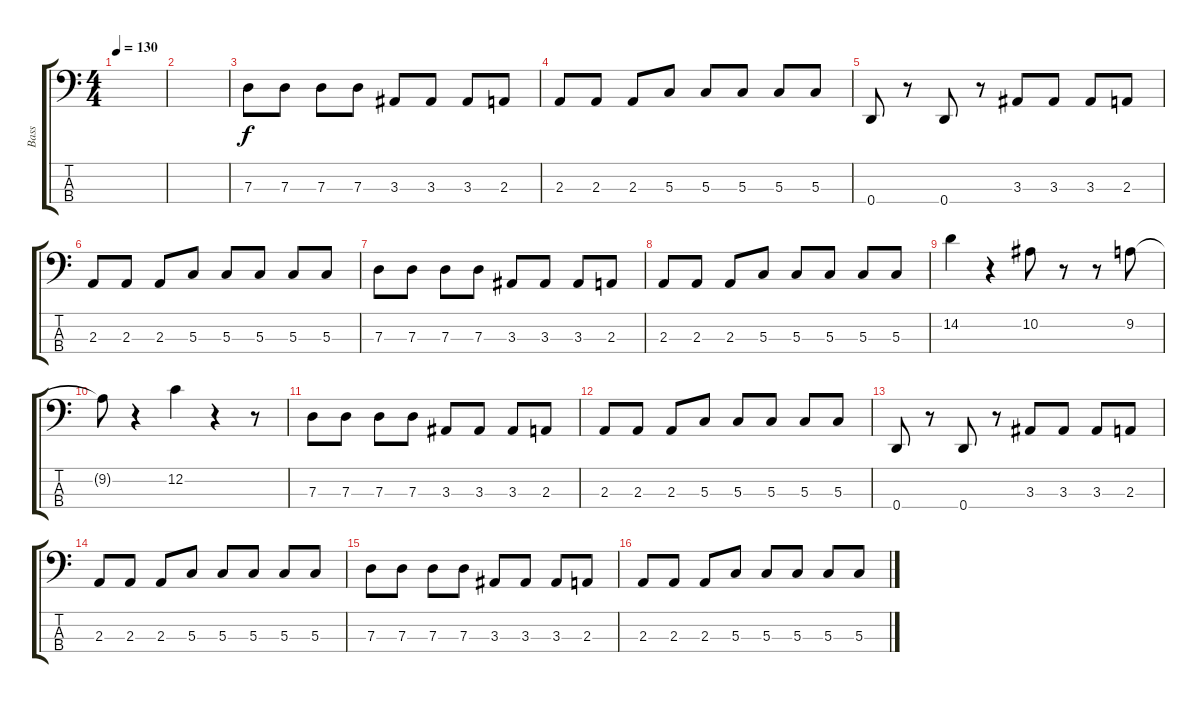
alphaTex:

\track ("Bass" "Bass") {instrument electricbassfinger}
\staff {score tabs}
\tuning (F2 C2 G1 D1) {hide}
\ts (4 4)
\tempo 130
\clef f4
\ks c
|
|
7.3.8 7.3.8 7.3.8 7.3.8 3.3.8 3.3.8 3.3.8 2.3.8 |
2.3.8 2.3.8 2.3.8 5.3.8 5.3.8 5.3.8 5.3.8 5.3.8 |
0.4.8 r.8 0.4.8 r.8 3.3.8 3.3.8 3.3.8 2.3.8 |
2.3.8 2.3.8 2.3.8 5.3.8 5.3.8 5.3.8 5.3.8 5.3.8 |
7.3.8 7.3.8 7.3.8 7.3.8 3.3.8 3.3.8 3.3.8 2.3.8 |
2.3.8 2.3.8 2.3.8 5.3.8 5.3.8 5.3.8 5.3.8 5.3.8 |
14.2.4 r.4 10.2.8 r.8 r.8 9.2.8 |
9.2{t}.8 r.4 12.2.4 r.4 r.8 |
7.3.8 7.3.8 7.3.8 7.3.8 3.3.8 3.3.8 3.3.8 2.3.8 |
2.3.8 2.3.8 2.3.8 5.3.8 5.3.8 5.3.8 5.3.8 5.3.8 |
0.4.8 r.8 0.4.8 r.8 3.3.8 3.3.8 3.3.8 2.3.8 |
2.3.8 2.3.8 2.3.8 5.3.8 5.3.8 5.3.8 5.3.8 5.3.8 |
7.3.8 7.3.8 7.3.8 7.3.8 3.3.8 3.3.8 3.3.8 2.3.8 |
2.3.8 2.3.8 2.3.8 5.3.8 5.3.8 5.3.8 5.3.8 5.3.8
